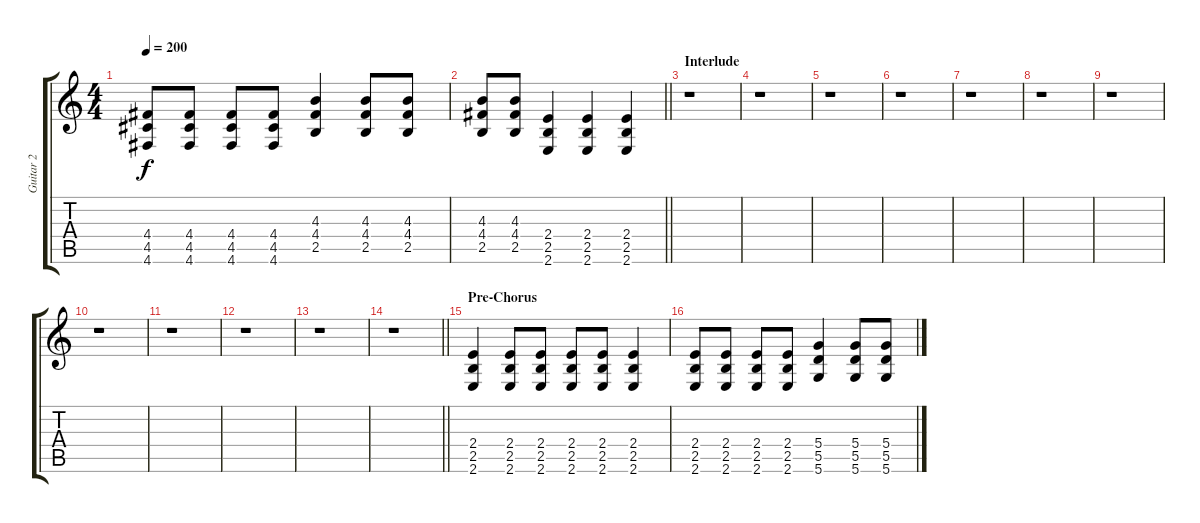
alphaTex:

\track ("Guitar 2" "Guitar 2") {instrument overdrivenguitar}
\staff {score tabs}
\tuning (E4 B3 G3 D3 A2 D2) {hide}
\ts (4 4)
\tempo 200
\clef g2
\ks c
(4.4 4.5 4.6).8{dy f} (4.4 4.5 4.6).8 (4.4 4.5 4.6).8 (4.4 4.5 4.6).8 (4.3 4.4 2.5).4 (4.3 4.4 2.5).8 (4.3 4.4 2.5).8 |
\barLineRight lightlight
(4.3 4.4 2.5).8 (4.3 4.4 2.5).8 (2.4 2.5 2.6).4 (2.4 2.5 2.6).4 (2.4 2.5 2.6).4 |
\section ("" "Interlude")
r.1 |
r.1 |
r.1 |
r.1 |
r.1 |
r.1 |
r.1 |
r.1 |
r.1 |
r.1 |
r.1 |
\barLineRight lightlight
r.1 |
\section ("" "Pre-Chorus")
(2.4 2.5 2.6).4 (2.4 2.5 2.6).8 (2.4 2.5 2.6).8 (2.4 2.5 2.6).8 (2.4 2.5 2.6).8 (2.4 2.5 2.6).4 |
(2.4 2.5 2.6).8 (2.4 2.5 2.6).8 (2.4 2.5 2.6).8 (2.4 2.5 2.6).8 (5.4 5.5 5.6).4 (5.4 5.5 5.6).8 (5.4 5.5 5.6).8
